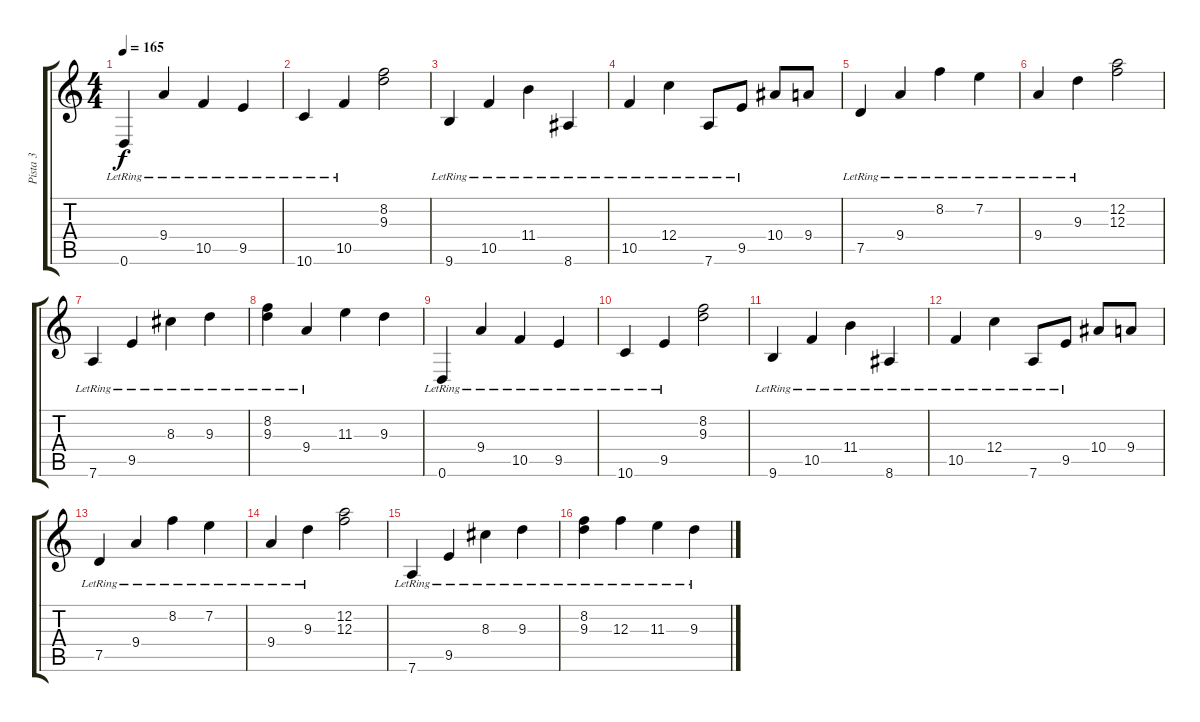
\track ("Pista 3" "Pista 3") {instrument acousticguitarsteel}
\staff {score tabs}
\tuning (D4 A3 F3 C3 G2 D2) {hide}
\ts (4 4)
\tempo 165
\clef g2
\ks c
0.6{lr}.4{dy f} 9.4{lr}.4 10.5{lr}.4 9.5{lr}.4 |
10.6{lr}.4 10.5{lr}.4 (8.2 9.3).2 |
9.6{lr}.4 10.5{lr}.4 11.4{lr}.4 8.6{lr}.4 |
10.5{lr}.4 12.4{lr}.4 7.6{lr}.8 9.5{lr}.8 10.4.8 9.4.8 |
7.5{lr}.4 9.4{lr}.4 8.2{lr}.4 7.2{lr}.4 |
9.4{lr}.4 9.3{lr}.4 (12.2 12.3).2 |
7.6{lr}.4 9.5{lr}.4 8.3{lr}.4 9.3{lr}.4 |
(8.2 9.3{lr}).4 9.4{lr}.4 11.3.4 9.3.4 |
0.6{lr}.4 9.4{lr}.4 10.5{lr}.4 9.5{lr}.4 |
10.6{lr}.4 9.5{lr}.4 (8.2 9.3).2 |
9.6{lr}.4 10.5{lr}.4 11.4{lr}.4 8.6{lr}.4 |
10.5{lr}.4 12.4{lr}.4 7.6{lr}.8 9.5{lr}.8 10.4.8 9.4.8 |
7.5{lr}.4 9.4{lr}.4 8.2{lr}.4 7.2{lr}.4 |
9.4{lr}.4 9.3{lr}.4 (12.2 12.3).2 |
7.6{lr}.4 9.5{lr}.4 8.3{lr}.4 9.3{lr}.4 |
(8.2 9.3{lr}).4 12.3{lr}.4 11.3{lr}.4 9.3{lr}.4
